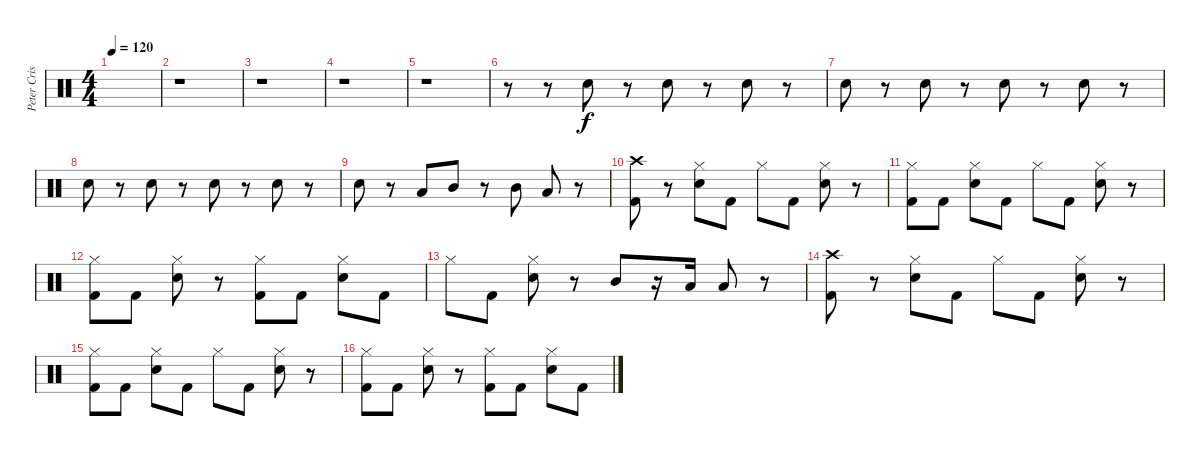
\track ("Peter Criss" "Peter Cris") {instrument percussion}
\staff {score}
\articulation defaults
\ts (4 4)
\tempo 120
\clef neutral
\ks c
|
r.1 |
r.1 |
r.1 |
r.1 |
r.8 r.8 "Electric Snare (hit)".8 r.8 "Electric Snare (hit)".8 r.8 "Electric Snare (hit)".8 r.8 |
"Electric Snare (hit)".8 r.8 "Electric Snare (hit)".8 r.8 "Electric Snare (hit)".8 r.8 "Electric Snare (hit)".8 r.8 |
"Electric Snare (hit)".8 r.8 "Electric Snare (hit)".8 r.8 "Electric Snare (hit)".8 r.8 "Electric Snare (hit)".8 r.8 |
"Electric Snare (hit)".8 r.8 "Low Tom (hit)".8 "Mid Tom (hit)".8 r.8 "Mid Tom (hit)".8 "Low Tom (hit)".8 r.8 |
("Crash high (hit)" "Kick (hit) 2").8 r.8 ("Hi-Hat (closed)" "Electric Snare (hit)").8 "Kick (hit) 2".8 "Hi-Hat (closed)".8 "Kick (hit) 2".8 ("Hi-Hat (closed)" "Electric Snare (hit)").8 r.8 |
("Hi-Hat (closed)" "Kick (hit) 2").8 "Kick (hit) 2".8 ("Hi-Hat (closed)" "Electric Snare (hit)").8 "Kick (hit) 2".8 "Hi-Hat (closed)".8 "Kick (hit) 2".8 ("Hi-Hat (closed)" "Electric Snare (hit)").8 r.8 |
("Hi-Hat (closed)" "Kick (hit) 2").8 "Kick (hit) 2".8 ("Hi-Hat (closed)" "Electric Snare (hit)").8 r.8 ("Hi-Hat (closed)" "Kick (hit) 2").8 "Kick (hit) 2".8 ("Hi-Hat (closed)" "Electric Snare (hit)").8 "Kick (hit) 2".8 |
"Hi-Hat (closed)".8 "Kick (hit) 2".8 ("Hi-Hat (closed)" "Electric Snare (hit)").8 r.8 "Mid Tom (hit)".8 r.16 "Low Tom (hit)".16 "Low Tom (hit)".8 r.8 |
("Crash high (hit)" "Kick (hit) 2").8 r.8 ("Hi-Hat (closed)" "Electric Snare (hit)").8 "Kick (hit) 2".8 "Hi-Hat (closed)".8 "Kick (hit) 2".8 ("Hi-Hat (closed)" "Electric Snare (hit)").8 r.8 |
("Hi-Hat (closed)" "Kick (hit) 2").8 "Kick (hit) 2".8 ("Hi-Hat (closed)" "Electric Snare (hit)").8 "Kick (hit) 2".8 "Hi-Hat (closed)".8 "Kick (hit) 2".8 ("Hi-Hat (closed)" "Electric Snare (hit)").8 r.8 |
("Hi-Hat (closed)" "Kick (hit) 2").8 "Kick (hit) 2".8 ("Hi-Hat (closed)" "Electric Snare (hit)").8 r.8 ("Hi-Hat (closed)" "Kick (hit) 2").8 "Kick (hit) 2".8 ("Hi-Hat (closed)" "Electric Snare (hit)").8 "Kick (hit) 2".8
